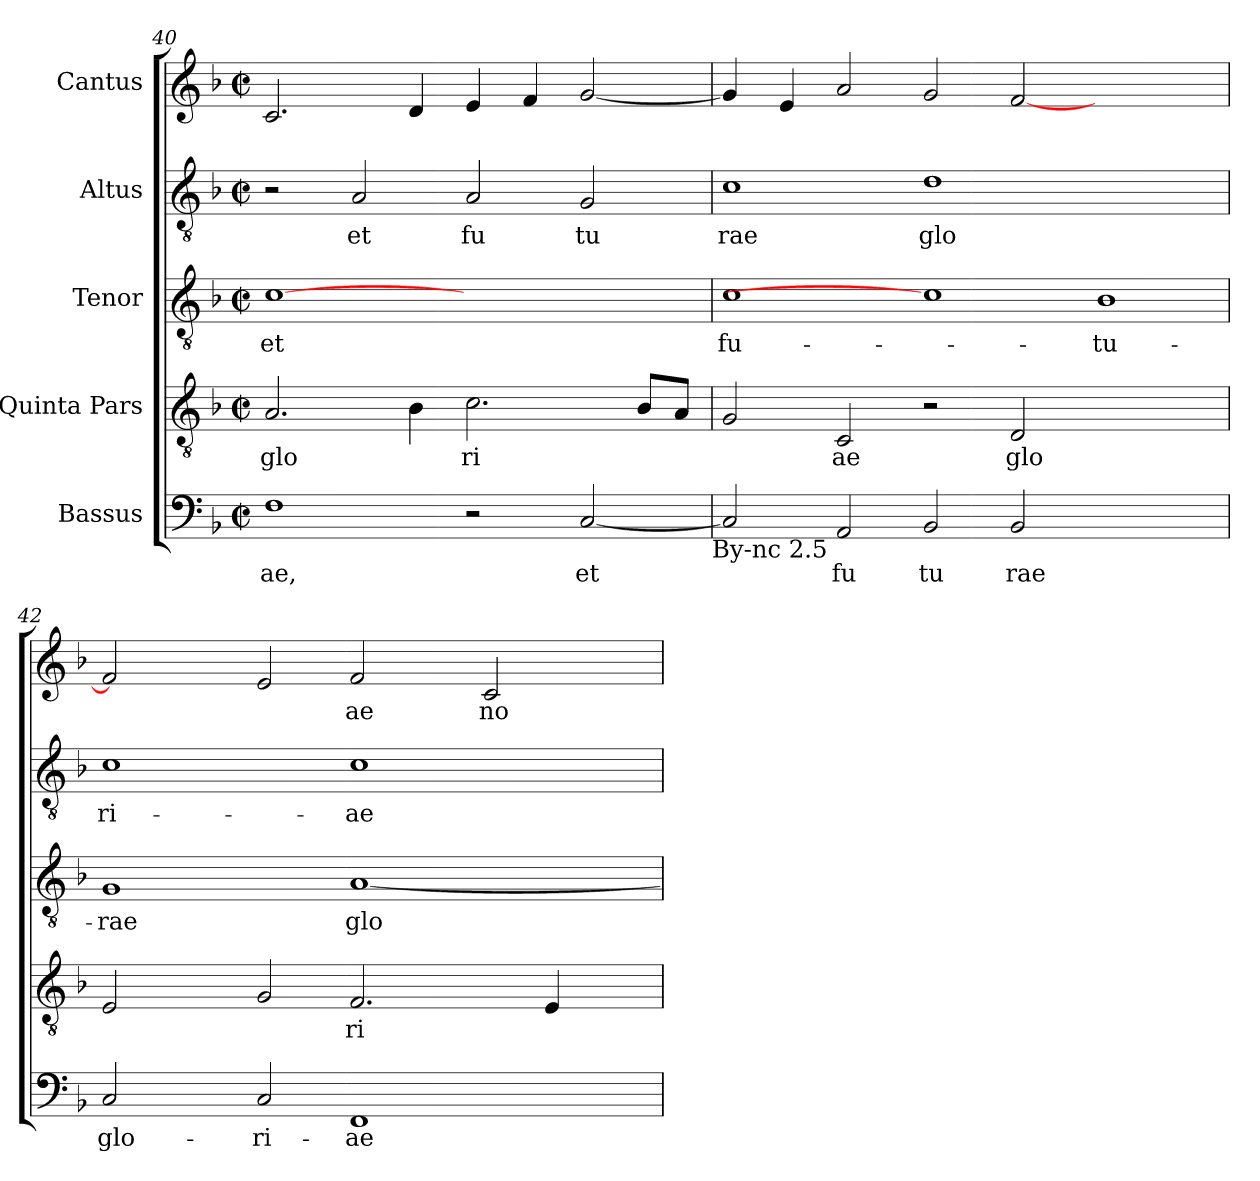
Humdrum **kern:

**kern	**text	**kern	**text	**kern	**text	**kern	**text	**kern	**text
*part5	*part5	*part4	*part4	*part3	*part3	*part2	*part2	*part1	*part1
*staff5	*staff5	*staff4	*staff4	*staff3	*staff3	*staff2	*staff2	*staff1	*staff1
*I"Bassus	*	*I"Quinta Pars	*	*I"Tenor	*	*I"Altus	*	*I"Cantus	*
*clefF4	*	*clefGv2	*	*clefGv2	*	*clefGv2	*	*clefG2	*
*k[b-]	*	*k[b-]	*	*k[b-]	*	*k[b-]	*	*k[b-]	*
*F:	*	*F:	*	*F:	*	*F:	*	*F:	*
*M2/2	*	*M2/2	*	*M2/2	*	*M2/2	*	*M2/2	*
*met(c|)	*	*met(c|)	*	*met(c|)	*	*met(c|)	*	*met(c|)	*
=40	=40	=40	=40	=40	=40	=40	=40	=40	=40
!	!LO:LY:b:cj	!	!LO:LY:b	!	!LO:LY:b:cj	!	!	!	!
1F	ae,	2.A/	glo	[1c	et	2r	.	2.c/	.
!	!	!	!	!	!	!	!LO:LY:b:cj	!	!
.	.	.	.	.	.	2A/	et	.	.
.	.	4B-\	.	.	.	.	.	4d/	.
!	!	!	!LO:LY:b:cj	!	!	!	!LO:LY:b:cj	!	!
2r	.	2.c\	ri	1ryy	.	2A/	fu	4e/	.
.	.	.	.	.	.	.	.	4f/	.
!	!LO:LY:b:cj	!	!	!	!	!	!LO:LY:b:cj	!	!
[<2C/	et	.	.	.	.	2G/	tu	[<2g/	.
.	.	8B-/L	.	.	.	.	.	.	.
.	.	8A/J	.	.	.	.	.	.	.
!LO:TX:b:t=By-nc 2.5	!	!	!	!	!	!	!	!	!
=41	=41	=41	=41	=41	=41	=41	=41	=41	=41
!	!	!	!	!	!LO:LY:b:cj	!	!LO:LY:b:cj	!	!
2C/]	.	2G/	.	1c	fu-	1c	rae	4g/]	.
.	.	.	.	.	.	.	.	4e/	.
!	!LO:LY:b:cj	!	!LO:LY:b:cj	!	!	!	!	!	!
2AA/	fu	2C/	ae	.	.	.	.	2a/	.
!	!LO:LY:b:cj	!	!	!	!	!	!LO:LY:b:cj	!	!
2BB-/	tu	2r	.	1c]	.	1d	glo	2g/	.
!	!LO:LY:b:cj	!	!LO:LY:b	!	!	!	!	!	!
2BB-/	rae	2D/	glo	.	.	.	.	[>2f/	.
!	!	!	!	!	!LO:LY:b:cj	!	!	!	!
1ryy	.	1ryy	.	1B-	-tu-	1ryy	.	1ryy	.
!!LO:PB:g=z
=42	=42	=42	=42	=42	=42	=42	=42	=42	=42
!	!LO:LY:b:cj	!	!	!	!LO:LY:b:cj	!	!LO:LY:b:cj	!	!
*^	*	*	*	*	*	*	*	*^	*
2C/	4ryy	glo-	2E/	.	1G	-rae	1c	ri-	2f/]	4ryy	.
.	16ryy	.	.	.	.	.	.	.	.	32.ryy	.
.	.	.	.	.	.	.	.	.	.	1ryy	.
.	64ryy	.	.	.	.	.	.	.	.	.	.
.	1ryy	.	.	.	.	.	.	.	.	.	.
!	!	!LO:LY:b:cj	!	!	!	!	!	!	!	!	!
2C/	.	-ri-	2G/	.	.	.	.	.	2e/	.	.
!	!	!LO:LY:b:cj	!	!LO:LY:b:cj	!	!LO:LY:b:cj	!	!LO:LY:b:cj	!	!	!LO:LY:b:cj
1FF	.	-ae	2.F/	ri	[<1A	glo	1c	-ae	2f/	.	ae
.	.	.	.	.	.	.	.	.	.	2ryy	.
.	2ryy	.	.	.	.	.	.	.	.	.	.
!	!	!	!	!	!	!	!	!	!	!	!LO:LY:b:cj
.	.	.	.	.	.	.	.	.	2c/	.	no
.	.	.	4E/	.	.	.	.	.	.	.	.
.	.	.	.	.	.	.	.	.	.	8ryy	.
.	8ryy	.	.	.	.	.	.	.	.	.	.
.	.	.	.	.	.	.	.	.	.	16ryy	.
.	32.ryy	.	.	.	.	.	.	.	.	.	.
.	.	.	.	.	.	.	.	.	.	64ryy	.
*v	*v	*	*	*	*	*	*	*	*v	*v	*
=	=	=	=	=	=	=	=	=	=
*-	*-	*-	*-	*-	*-	*-	*-	*-	*-
